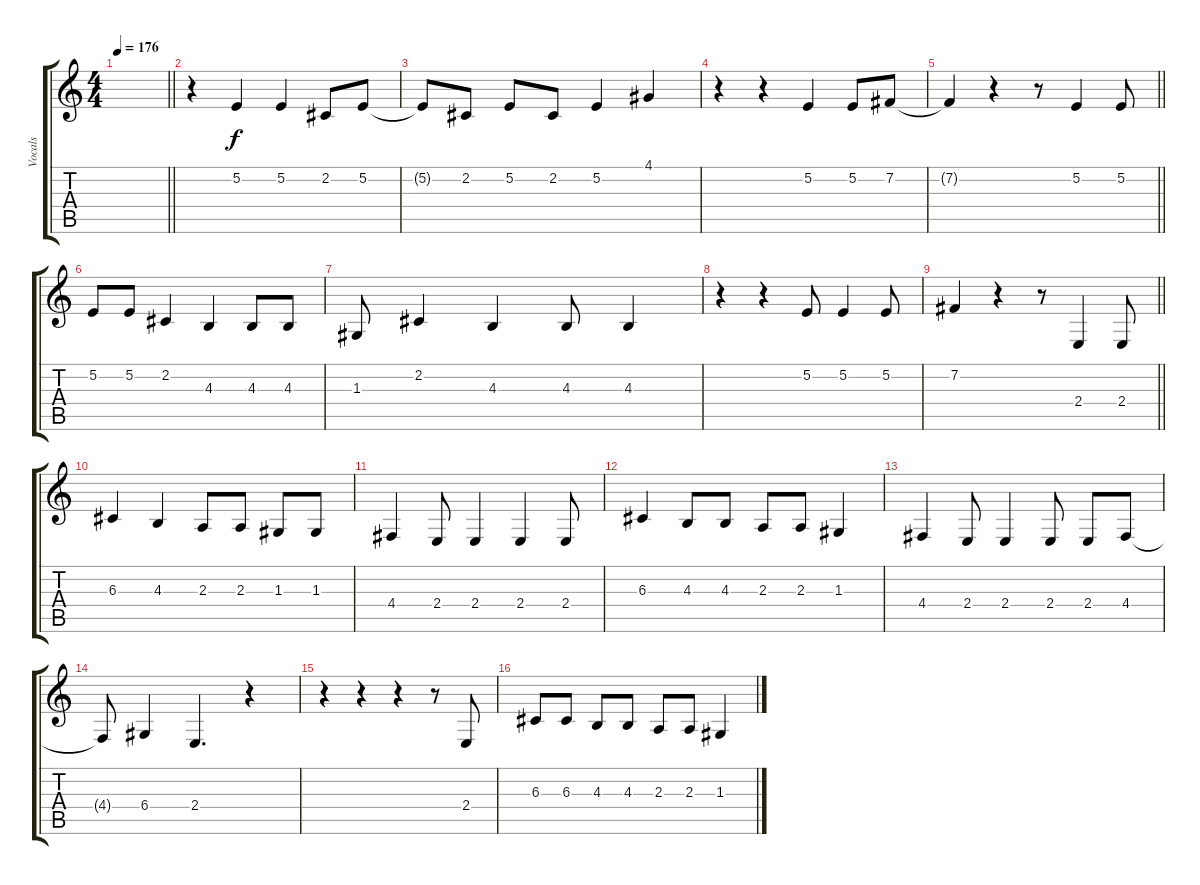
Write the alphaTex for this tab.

\track ("Vocals" "Vocals") {instrument clarinet}
\staff {score tabs}
\tuning (E4 B3 G3 D3 A2 E2) {hide}
\ts (4 4)
\tempo 176
\clef g2
\barLineRight lightlight
\ks c
|
r.4 5.2.4 5.2.4 2.2.8 5.2.8 |
5.2{t}.8 2.2.8 5.2.8 2.2.8 5.2.4 4.1.4 |
r.4 r.4 5.2.4 5.2.8 7.2.8 |
\barLineRight lightlight
7.2{t}.4 r.4 r.8 5.2.4 5.2.8 |
5.2.8 5.2.8 2.2.4 4.3.4 4.3.8 4.3.8 |
1.3.8 2.2.4 4.3.4 4.3.8 4.3.4 |
r.4 r.4 5.2.8 5.2.4 5.2.8 |
\barLineRight lightlight
7.2.4 r.4 r.8 2.4.4 2.4.8 |
6.3.4 4.3.4 2.3.8 2.3.8 1.3.8 1.3.8 |
4.4.4 2.4.8 2.4.4 2.4.4 2.4.8 |
6.3.4 4.3.8 4.3.8 2.3.8 2.3.8 1.3.4 |
4.4.4 2.4.8 2.4.4 2.4.8 2.4.8 4.4.8 |
4.4{t}.8 6.4.4 2.4.4{d} r.4 |
r.4 r.4 r.4 r.8 2.4.8 |
6.3.8 6.3.8 4.3.8 4.3.8 2.3.8 2.3.8 1.3.4
